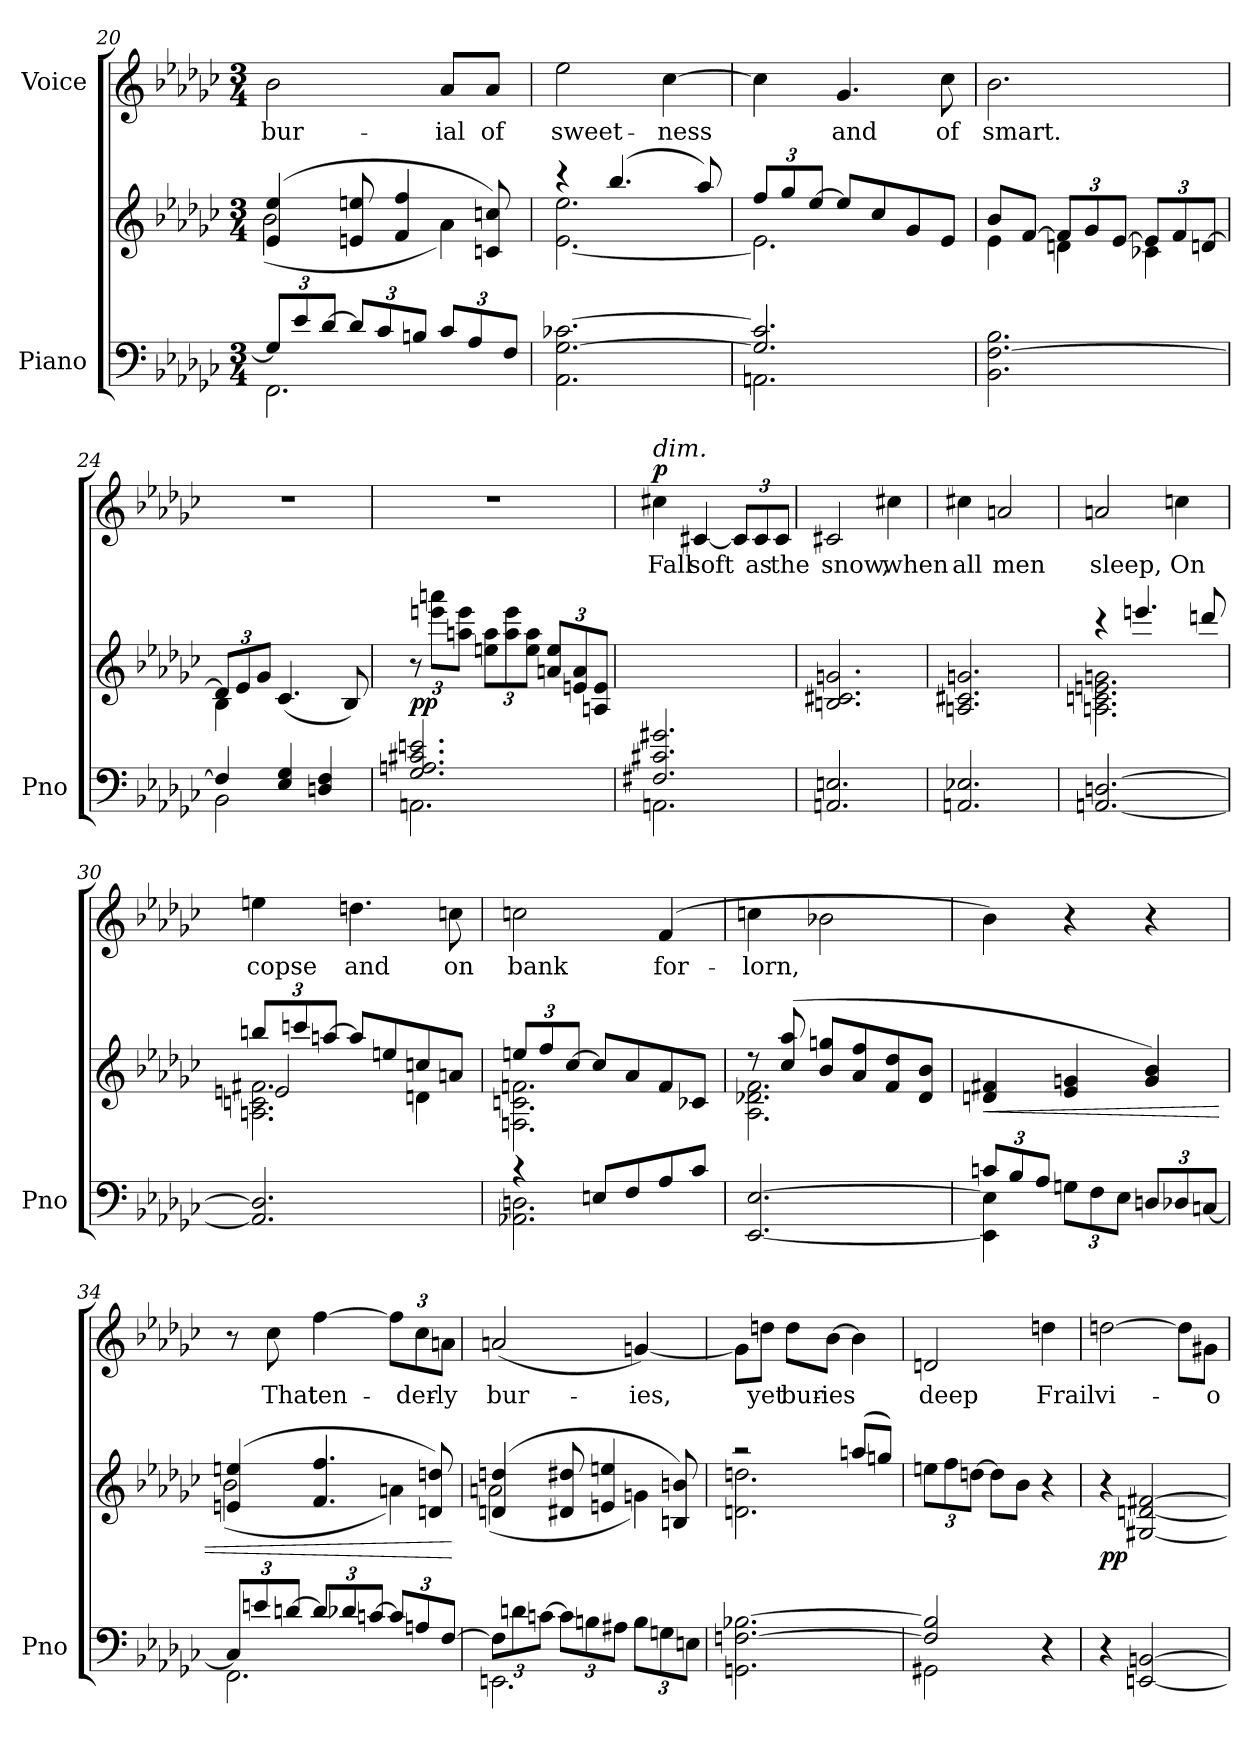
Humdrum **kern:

**kern	**kern	**dynam	**kern	**text	**dynam
*part2	*part2	*part2	*part1	*part1	*part1
*staff3	*staff2	*staff2/3	*staff1	*staff1	*staff1
*I"Piano	*	*	*I"Voice	*	*
*I'Pno	*	*	*	*	*
!!LO:LB:g=z
*clefF4	*clefG2	*	*clefG2	*	*
*k[b-e-a-d-g-c-]	*k[b-e-a-d-g-c-]	*	*k[b-e-a-d-g-c-]	*	*
*M3/4	*M3/4	*	*M3/4	*	*
*Xbrackettup	*	*	*	*	*
=20	=20	=20	=20	=20	=20
*^	*^	*	*	*	*
!	!	!	!	!	!	!LO:LY:b	!
12G-/L]	2.FF\	(4e-/ 4ee-/	(2b-\	.	2b-\	bur-	.
12e-/	.	.	.	.	.	.	.
[12d-/J	.	.	.	.	.	.	.
12d-/L]	.	8en/ 8een/	.	.	.	.	.
12c-/	.	.	.	.	.	.	.
.	.	4f/ 4ff/	.	.	.	.	.
12Bn/J	.	.	.	.	.	.	.
!	!	!	!	!	!	!LO:LY:b	!
12c-/L	.	.	4a-\)	.	8a-/L	-ial	.
12A-/	.	.	.	.	.	.	.
!	!	!	!	!	!	!LO:LY:b	!
.	.	8cn/ 8ccn/)	.	.	8a-/J	of	.
12F/J	.	.	.	.	.	.	.
*v	*v	*	*	*	*	*	*
=21	=21	=21	=21	=21	=21	=21
!	!	!	!	!	!LO:LY:b	!
2.AA-\ [2.G-\ [2.c-X\	4r	[2.e-\ 2.ee-\	.	2ee-\	sweet-	.
.	(4.bb-/	.	.	.	.	.
!	!	!	!	!	!LO:LY:b	!
.	.	.	.	[4cc-\	-ness	.
.	8aa-/)	.	.	.	.	.
=22	=22	=22	=22	=22	=22	=22
*^	*	*	*	*	*	*
*	*	*Xbrackettup	*	*	*	*	*
2.G-/] 2.c-/]	2.AAn\	12ff/L	2.e-\]	.	4cc-\]	.	.
.	.	12gg-/	.	.	.	.	.
.	.	[12ee-/J	.	.	.	.	.
!	!	!	!	!	!	!LO:LY:b	!
.	.	8ee-/L]	.	.	4.g-/	and	.
.	.	8cc-/	.	.	.	.	.
.	.	8g-/	.	.	.	.	.
!	!	!	!	!	!	!LO:LY:b	!
.	.	8e-/J	.	.	8cc-\	of	.
*v	*v	*	*	*	*	*	*
=23	=23	=23	=23	=23	=23	=23
!	!	!	!	!	!LO:LY:b	!
2.BB-\ [2.F\ 2.B-\	8b-/L	4e-\	.	2.b-\	smart.	.
.	[>8f/J	.	.	.	.	.
.	12f/L]	4dn\	.	.	.	.
.	12g-/	.	.	.	.	.
.	[>12e-/J	.	.	.	.	.
.	12e-/L]	4c-X\	.	.	.	.
.	12f/	.	.	.	.	.
.	[12dn/J	.	.	.	.	.
!!LO:LB:g=z
=24	=24	=24	=24	=24	=24	=24
*^	*	*	*	*	*	*
4F/]	2BB-\	12d/L]	4B-\	.	2.r	.	.
.	.	12e-/	.	.	.	.	.
.	.	12g-/J	.	.	.	.	.
4E-/ 4G-/	.	(>4.c-/	2ryy	.	.	.	.
4Dn/ 4F/	4ryy	.	.	.	.	.	.
.	.	8B-/)	.	.	.	.	.
*	*	*v	*v	*	*	*	*
=25	=25	=25	=25	=25	=25	=25
!	!	!	!LO:DY:b	!	!	!
2.G-/ 2.An/ 2.c#X/ 2.en/	2.AAn\	12r	pp	2.r	.	.
.	.	12eeen\ 12aaan\L	.	.	.	.
.	.	12aan\ 12eee\J	.	.	.	.
.	.	12een\ 12aa\L	.	.	.	.
.	.	12aa\ 12eee\	.	.	.	.
.	.	12ee\ 12aa\J	.	.	.	.
.	.	12an/ 12ee/L	.	.	.	.
.	.	12en/ 12a/	.	.	.	.
.	.	12An/ 12e/J	.	.	.	.
=26	=26	=26	=26	=26	=26	=26
!	!	!	!	!LO:TX:a:i:t=dim.	!	!
!	!	!	!	!	!LO:LY:b	!LO:DY:a
2.F#X/ 2.c#X/ 2.g#X/	2.AAn\	2.ryy	.	4cc#X\	Fall	p
!	!	!	!	!	!LO:LY:b	!
.	.	.	.	[4c#X/	soft	.
.	.	.	.	12c#/L]	.	.
!	!	!	!	!	!LO:LY:b	!
.	.	.	.	12c#/	as	.
!	!	!	!	!	!LO:LY:b	!
.	.	.	.	12c#/J	the	.
*v	*v	*	*	*	*	*
=27	=27	=27	=27	=27	=27
!	!	!	!	!LO:LY:b	!
2.AAn/ 2.En/	2.Bn/ 2.c#X/ 2.gn/	.	2c#X/	snow,	.
!	!	!	!	!LO:LY:b	!
.	.	.	4cc#X\	when	.
!!LO:LB:g=z
=28	=28	=28	=28	=28	=28
!	!	!	!	!LO:LY:b	!
2.AAn/ 2.E-X/	2.An/ 2.c#X/ 2.gn/	.	4cc#X\	all	.
!	!	!	!	!LO:LY:b	!
.	.	.	2an/	men	.
=29	=29	=29	=29	=29	=29
*	*^	*	*	*	*
!	!	!	!	!	!LO:LY:b	!
[2.AAn/ [2.Dn/	4r	2.An\ 2.cn\ 2.en\ 2.gn\	.	2an/	sleep,	.
.	4.eeen/	.	.	.	.	.
!	!	!	!	!	!LO:LY:b	!
.	.	.	.	4ccn\	On	.
.	8dddn/	.	.	.	.	.
=30	=30	=30	=30	=30	=30	=30
*	*	*^	*	*	*	*
!	!	!	!	!	!	!LO:LY:b	!
2.AA/] 2.D/]	12bbn/L	2.An\ 2.cn\ 2.f#X\	2en/	.	4een\	copse	.
.	12cccn/	.	.	.	.	.	.
.	[12aan/J	.	.	.	.	.	.
!	!	!	!	!	!	!LO:LY:b	!
.	8aa/L]	.	.	.	4.ddn\	and	.
.	8een/	.	.	.	.	.	.
.	8ccn/	.	4dn\	.	.	.	.
!	!	!	!	!	!	!LO:LY:b	!
.	8an/J	.	.	.	8ccn\	on	.
*	*	*v	*v	*	*	*	*
=31	=31	=31	=31	=31	=31	=31
*^	*	*	*	*	*	*
!	!	!	!	!	!	!LO:LY:b	!
4r	2.AA-X\ 2.Dn\	12een/L	2.Fn\ 2.cn\ 2.fn\	.	2ccn\	bank	.
.	.	12ff/	.	.	.	.	.
.	.	[12cc-/J	.	.	.	.	.
8En/L	.	8cc-/L]	.	.	.	.	.
8F/	.	8a-/	.	.	.	.	.
!	!	!	!	!	!	!LO:LY:b	!
8A-/	.	8f/	.	.	(4f/	for-	.
8c-/J	.	8c-X/J	.	.	.	.	.
*v	*v	*	*	*	*	*	*
!!LO:PB:g=z
=32	=32	=32	=32	=32	=32	=32
!	!	!	!	!	!LO:LY:b	!
[2.EE-/ [2.E-/	8r	(2.A-\ 2.d-X\ 2.f\	.	4ccn\	-lorn,	.
.	(8cc-/ 8aa-/	.	.	.	.	.
.	8b-/ 8ggn/L	.	.	2b-X\	.	.
.	8a-/ 8ff/	.	.	.	.	.
.	8f/ 8dd-/	.	.	.	.	.
.	8d-/ 8b-/J	.	.	.	.	.
*	*v	*v	*	*	*	*
=33	=33	=33	=33	=33	=33
*^	*	*	*	*	*
!	!	!	!LO:HP:b	!	!	!
12cn/L)	4EE-\] 4E-\]	4dn/ 4f#X/	<	4b-\)	.	.
12B-/	.	.	.	.	.	.
12A-/J	.	.	.	.	.	.
12Gn\L	2ryy	4e-/ 4gn/	.	4r	.	.
12F\	.	.	.	.	.	.
12E-\J	.	.	.	.	.	.
12Dn/L	.	4g/ 4b-/)	.	4r	.	.
12D-X/	.	.	.	.	.	.
[12Cn/J	.	.	.	.	.	.
=34	=34	=34	=34	=34	=34	=34
*	*	*^	*	*	*	*
12C/L]	2.FF\	(4en/ 4een/	(2b-\	.	8r	.	.
12en/	.	.	.	.	.	.	.
!	!	!	!	!	!	!LO:LY:b	!
.	.	.	.	.	8cc-\	That	.
[12dn/J	.	.	.	.	.	.	.
!	!	!	!	!	!	!LO:LY:b	!
12d/L]	.	4.f/ 4.ff/	.	.	[4ff\	ten-	.
12d-X/	.	.	.	.	.	.	.
[12cn/J	.	.	.	.	.	.	.
12c/L]	.	.	4an\)	.	12ff\L]	.	.
!	!	!	!	!	!	!LO:LY:b	!
12An/	.	.	.	.	12cc-\	-der-	.
.	.	8dn/ 8ddn/)	.	.	.	.	.
!	!	!	!	!	!	!LO:LY:b	!
[12F/J	.	.	.	.	12an\J	-ly	.
*v	*v	*	*	*	*	*	*
*	*v	*v	*	*	*	*
.	.	[	.	.	.
=35	=35	=35	=35	=35	=35
*^	*^	*	*	*	*
!	!	!	!	!	!	!LO:LY:b	!
12F\L]	2.EEn\	(4dn/ 4ddn/	(2an\	.	(2an/	bur-	.
12dn\	.	.	.	.	.	.	.
[>12cn\J	.	.	.	.	.	.	.
12c\L]	.	8d#X/ 8dd#X/	.	.	.	.	.
12Bn\	.	.	.	.	.	.	.
.	.	4en/ 4een/	.	.	.	.	.
12A#X\J	.	.	.	.	.	.	.
!	!	!	!	!	!	!LO:LY:b	!
12B\L	.	.	4gn\)	.	[4gn/)	-ies,	.
12Gn\	.	.	.	.	.	.	.
.	.	8Bn/ 8bn/)	.	.	.	.	.
12En\J	.	.	.	.	.	.	.
*v	*v	*	*	*	*	*	*
!!LO:LB:g=z
=36	=36	=36	=36	=36	=36	=36
2.GGn\ [2.Fn\ [2.B-X\	2r	2.dn\ 2.ddn\	.	8g\L]	.	.
!	!	!	!	!	!LO:LY:b	!
.	.	.	.	8ddn\J	yet	.
!	!	!	!	!	!LO:LY:b	!
.	.	.	.	8dd\L	bur-	.
!	!	!	!	!	!LO:LY:b	!
.	.	.	.	[8b-\J	-ies	.
.	(<8aan/L	.	.	4b-\]	.	.
.	8ggn/J)	.	.	.	.	.
*	*v	*v	*	*	*	*
=37	=37	=37	=37	=37	=37
*^	*	*	*	*	*
!	!	!	!	!	!LO:LY:b	!
2F/] 2B-/]	2GG#X\	12een\L	.	2dn/	deep	.
.	.	12ff\	.	.	.	.
.	.	[12ddn\J	.	.	.	.
.	.	8dd\L]	.	.	.	.
.	.	8b-\J	.	.	.	.
!	!	!	!	!	!LO:LY:b	!
4r	4ryy	4r	.	4ddn\	Frail	.
=38	=38	=38	=38	=38	=38	=38
!	!	!	!LO:DY:b	!	!LO:LY:b	!
*v	*v	*	*	*	*	*
4r	4r	pp	[2ddn\	vi-	.
[2EEn/ [2BBn/	[2G#X/ [2dn/ [2f#X/	.	.	.	.
.	.	.	8dd\L]	.	.
!	!	!	!	!LO:LY:b	!
.	.	.	8g#X\J	-o-	.
=	=	=	=	=	=
*-	*-	*-	*-	*-	*-
